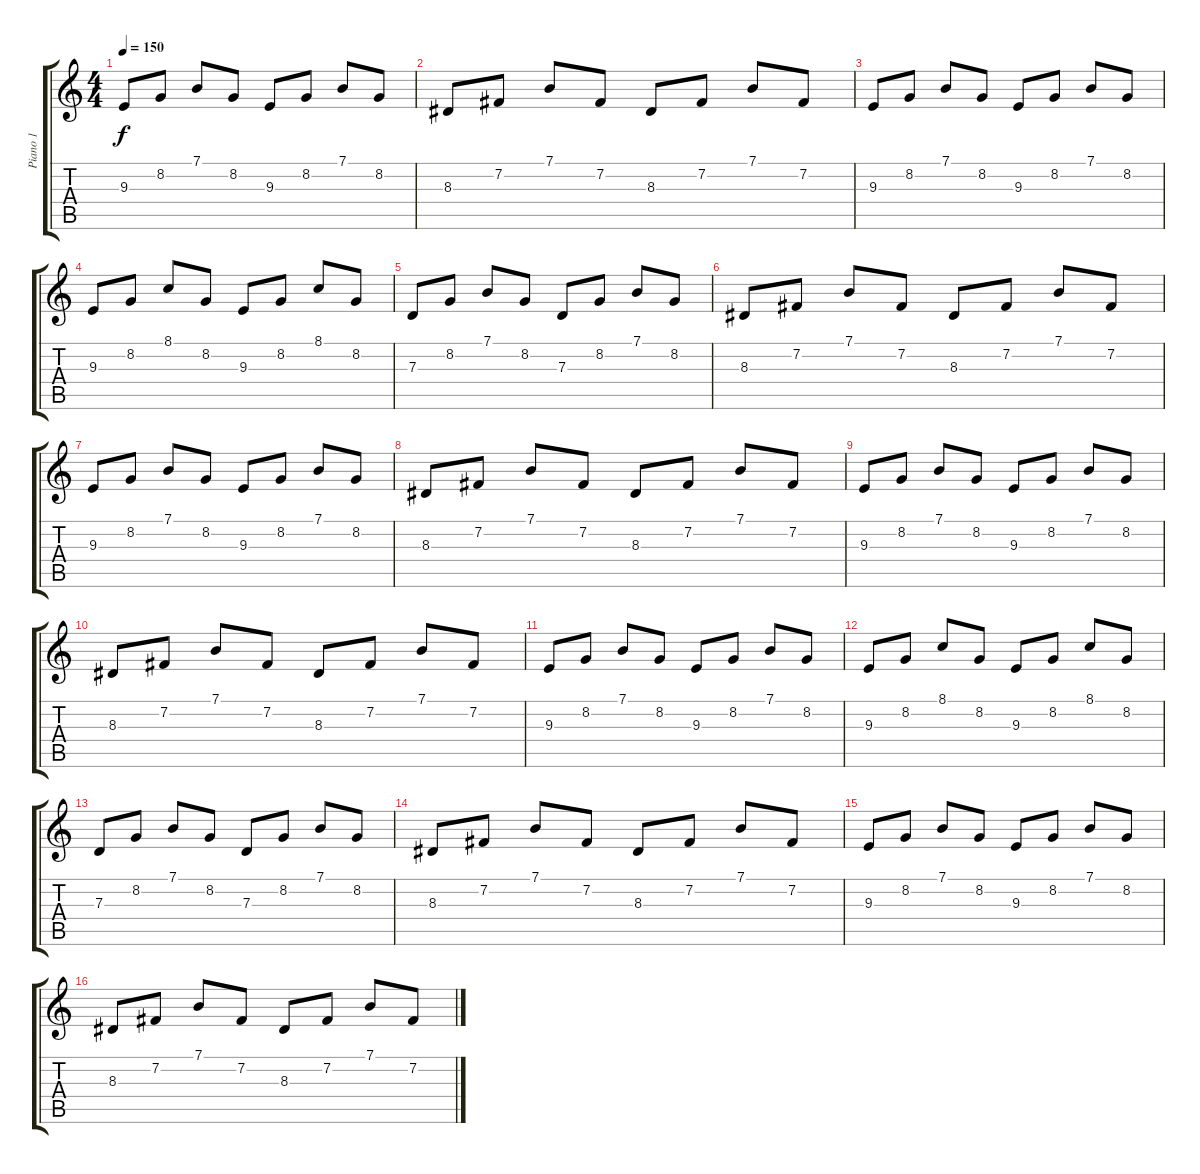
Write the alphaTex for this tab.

\track ("Piano 1" "Piano 1") {instrument electricpiano1}
\staff {score tabs}
\tuning (E4 B3 G3 D3 A2 E2) {hide}
\ts (4 4)
\tempo 150
\clef g2
\ks c
9.3.8{dy f} 8.2.8 7.1.8 8.2.8 9.3.8 8.2.8 7.1.8 8.2.8 |
8.3.8 7.2.8 7.1.8 7.2.8 8.3.8 7.2.8 7.1.8 7.2.8 |
9.3.8 8.2.8 7.1.8 8.2.8 9.3.8 8.2.8 7.1.8 8.2.8 |
9.3.8 8.2.8 8.1.8 8.2.8 9.3.8 8.2.8 8.1.8 8.2.8 |
7.3.8 8.2.8 7.1.8 8.2.8 7.3.8 8.2.8 7.1.8 8.2.8 |
8.3.8 7.2.8 7.1.8 7.2.8 8.3.8 7.2.8 7.1.8 7.2.8 |
9.3.8 8.2.8 7.1.8 8.2.8 9.3.8 8.2.8 7.1.8 8.2.8 |
8.3.8 7.2.8 7.1.8 7.2.8 8.3.8 7.2.8 7.1.8 7.2.8 |
9.3.8 8.2.8 7.1.8 8.2.8 9.3.8 8.2.8 7.1.8 8.2.8 |
8.3.8 7.2.8 7.1.8 7.2.8 8.3.8 7.2.8 7.1.8 7.2.8 |
9.3.8 8.2.8 7.1.8 8.2.8 9.3.8 8.2.8 7.1.8 8.2.8 |
9.3.8 8.2.8 8.1.8 8.2.8 9.3.8 8.2.8 8.1.8 8.2.8 |
7.3.8 8.2.8 7.1.8 8.2.8 7.3.8 8.2.8 7.1.8 8.2.8 |
8.3.8 7.2.8 7.1.8 7.2.8 8.3.8 7.2.8 7.1.8 7.2.8 |
9.3.8 8.2.8 7.1.8 8.2.8 9.3.8 8.2.8 7.1.8 8.2.8 |
8.3.8 7.2.8 7.1.8 7.2.8 8.3.8 7.2.8 7.1.8 7.2.8
